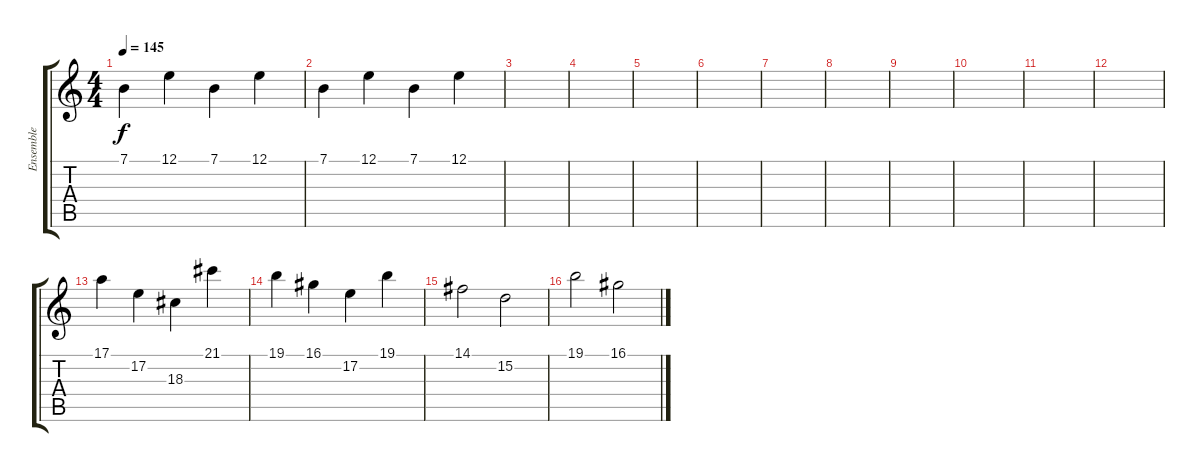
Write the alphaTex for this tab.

\track ("Ensemble" "Ensemble") {instrument stringensemble1}
\staff {score tabs}
\tuning (E4 B3 G3 D3 A2 E2) {hide}
\ts (4 4)
\tempo 145
\clef g2
\ks c
7.1.4{dy f} 12.1.4 7.1.4 12.1.4 |
7.1.4 12.1.4 7.1.4 12.1.4 |
|
|
|
|
|
|
|
|
|
|
17.1.4 17.2.4 18.3.4 21.1.4 |
19.1.4 16.1.4 17.2.4 19.1.4 |
14.1.2 15.2.2 |
19.1.2 16.1.2
